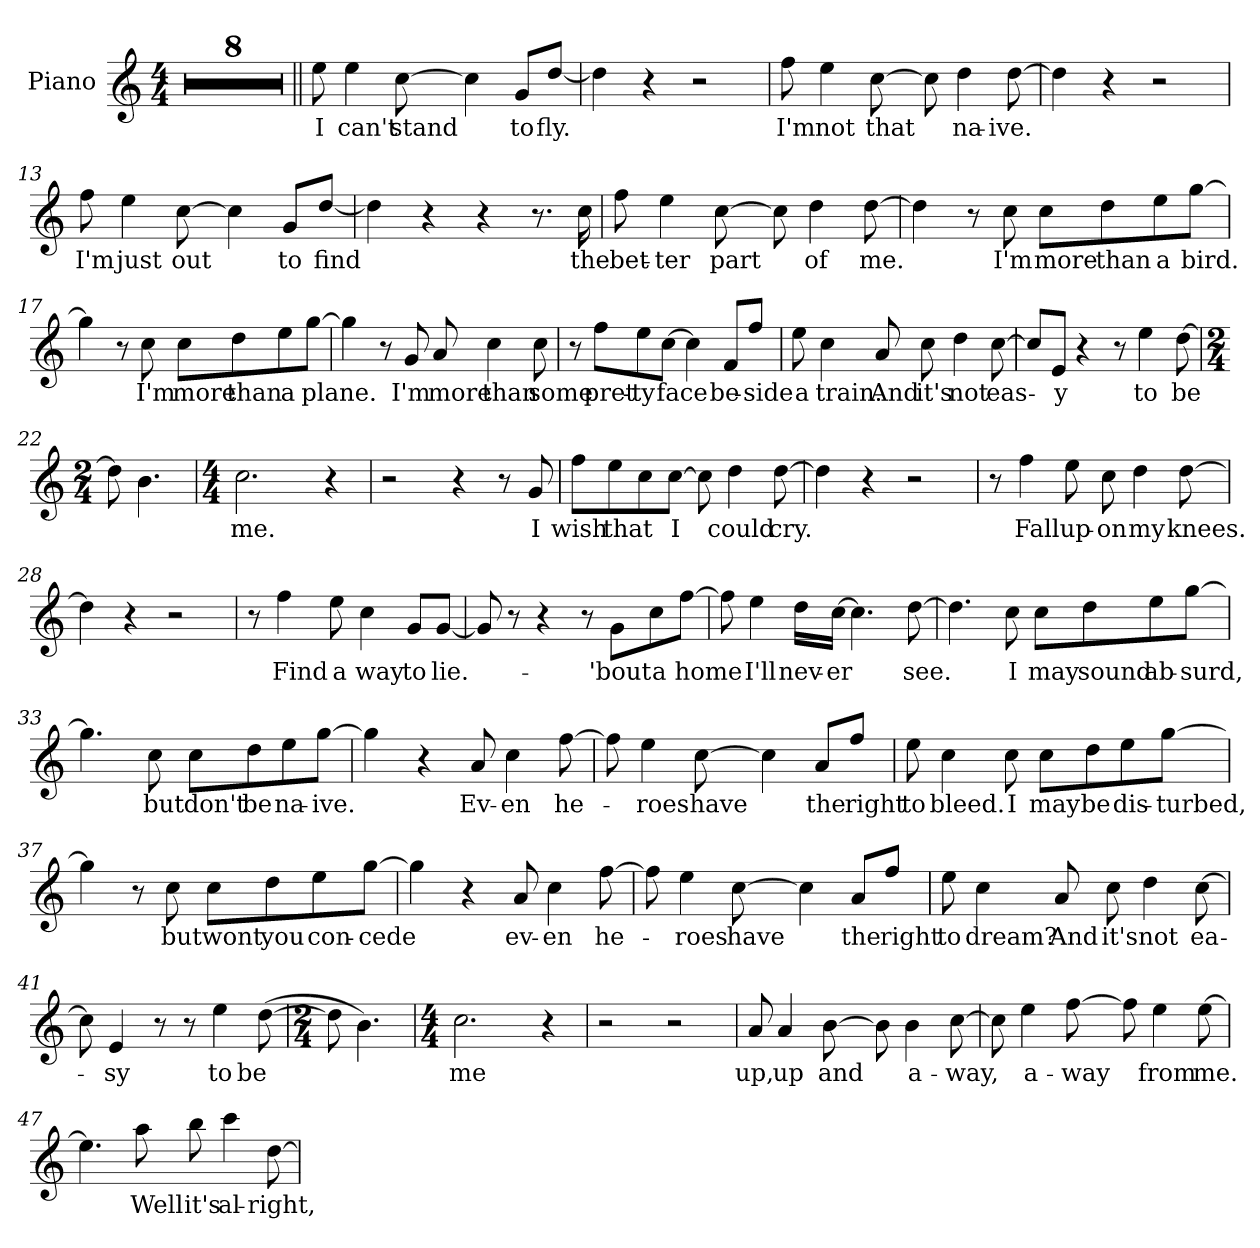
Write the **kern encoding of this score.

**kern	**text
*part1	*part1
*staff1	*staff1
*I"Piano	*
*I'Pno.	*
*clefG2	*
*k[]	*
*C:	*
*M4/4	*
=1	=1
1r	.
=2	=2
1r	.
=3	=3
1r	.
=4	=4
1r	.
=5	=5
1r	.
=6	=6
1r	.
=7	=7
1r	.
=8	=8
1r	.
=9||	=9||
8ee\	I
4ee\	can't
[8cc\	stand
4cc\]	.
8g/L	to
[8dd/J	fly.
=10	=10
4dd\]	.
4r	.
2r	.
!!LO:LB:g=z
=11	=11
8ff\	I'm
4ee\	not
[8cc\	that
8cc\]	.
4dd\	na-
[8dd\	-ive.
=12	=12
4dd\]	.
4r	.
2r	.
=13	=13
8ff\	I'm
4ee\	just
[8cc\	out
4cc\]	.
8g/L	to
[8dd/J	find
=14	=14
4dd\]	.
4r	.
4r	.
8.r	.
16cc\	the
!!LO:LB:g=z
=15	=15
8ff\	bet-
4ee\	-ter
[8cc\	part
8cc\]	.
4dd\	of
[8dd\	me.
=16	=16
4dd\]	.
8r	.
8cc\	I'm
8cc\L	more
8dd\	than
8ee\	a
[8gg\J	bird.
=17	=17
4gg\]	.
8r	.
8cc\	I'm
8cc\L	more
8dd\	than
8ee\	a
[8gg\J	plane.
!!LO:LB:g=z
=18	=18
4gg\]	.
8r	.
8g/	I'm
8a/	more
4cc\	than
8cc\	some
=19	=19
8r	.
8ff\L	pret-
8ee\	-ty
[8cc\J	face
4cc\]	.
8f/L	be-
8ff/J	-side
=20	=20
8ee\	a
4cc\	train.
8a/	And
8cc\	it's
4dd\	not
[8cc\	eas-
!!LO:LB:g=z
=21	=21
8cc/L]	.
8e/J	-y
4r	.
8r	.
4ee\	to
[8dd\	be
=22	=22
*M2/4	*
8dd\]	.
4.b\	.
=23	=23
*M4/4	*
2.cc\	me.
4r	.
=24	=24
2r	.
4r	.
8r	.
8g/	I
=25	=25
8ff\L	wish
8ee\	that
8cc\	.
[8cc\J	I
8cc\]	.
4dd\	could
[8dd\	cry.
=26	=26
4dd\]	.
4r	.
2r	.
!!LO:LB:g=z
=27	=27
8r	.
4ff\	Fall
8ee\	up-
8cc\	-on
4dd\	my
[8dd\	knees.
=28	=28
4dd\]	.
4r	.
2r	.
=29	=29
8r	.
4ff\	Find
8ee\	a
4cc\	way
8g/L	to
[8g/J	lie.-
=30	=30
8g/]	.
8r	.
4r	.
8r	.
8g\L	'bout
8cc\	a
[8ff\J	home
!!LO:LB:g=z
=31	=31
8ff\]	.
4ee\	I'll
16dd\LL	nev-
[16cc\JJ	-er
4.cc\]	.
[8dd\	see.
=32	=32
4.dd\]	.
8cc\	I
8cc\L	may
8dd\	sound
8ee\	ab-
[8gg\J	-surd,
=33	=33
4.gg\]	.
8cc\	but
8cc\L	don't
8dd\	be
8ee\	na-
[8gg\J	-ive.
!!LO:LB:g=z
=34	=34
4gg\]	.
4r	.
8a/	Ev-
4cc\	-en
[8ff\	he-
=35	=35
8ff\]	.
4ee\	-roes
[8cc\	have
4cc\]	.
8a/L	the
8ff/J	right
=36	=36
8ee\	to
4cc\	bleed.
8cc\	I
8cc\L	may
8dd\	be
8ee\	dis-
[8gg\J	-turbed,
!!LO:PB:g=z
=37	=37
4gg\]	.
8r	.
8cc\	but
8cc\L	wont
8dd\	you
8ee\	con-
[8gg\J	-cede
=38	=38
4gg\]	.
4r	.
8a/	ev-
4cc\	-en
[8ff\	he-
=39	=39
8ff\]	.
4ee\	-roes
[8cc\	have
4cc\]	.
8a/L	the
8ff/J	right
!!LO:LB:g=z
=40	=40
8ee\	to
4cc\	dream?
8a/	And
8cc\	it's
4dd\	not
[8cc\	ea-
=41	=41
8cc\]	.
4e/	-sy
8r	.
8r	.
4ee\	to
([8dd\	be
=42	=42
*M2/4	*
8dd\]	.
4.b\)	.
=43	=43
*M4/4	*
2.cc\	me
4r	.
=44	=44
2r	.
2r	.
!!LO:LB:g=z
=45	=45
8a/	up,
4a/	up
[8b\	and
8b\]	.
4b\	a-
[8cc\	-way,
=46	=46
8cc\]	.
4ee\	a-
[8ff\	-way
8ff\]	.
4ee\	from
[8ee\	me.
=47	=47
4.ee\]	.
8aa\	Well
8bb\	it's
4ccc\	al-
[8dd\	-right,
=	=
*-	*-
